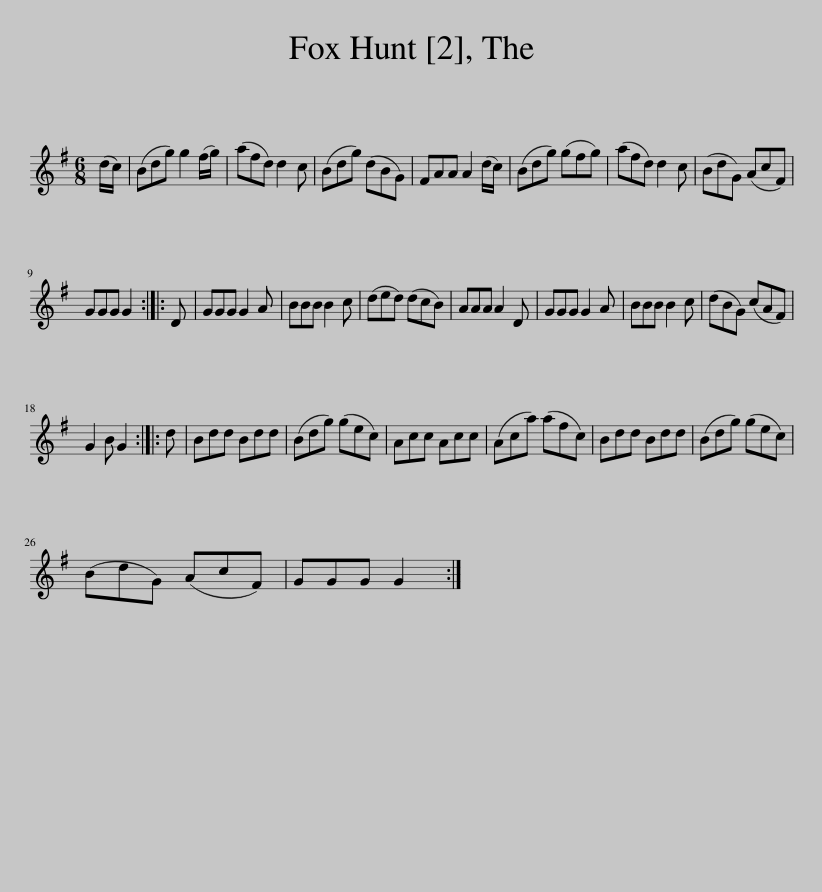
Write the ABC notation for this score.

X:1
L:1/8
M:6/8
I:linebreak $
K:G
V:1 treble
V:1
 (d/c/) | (Bdg) g2 (f/g/) | (afd) d2 c | (Bdg) (dBG) | FAA A2 (d/c/) | %5
 (Bdg) (gfg) | (afd) d2 c | (BdG) (AcF) |$ GGG G2 :: D | %10
 GGG G2 A | BBB B2 c | (ded) (dcB) | AAA A2 D | GGG G2 A | %15
 BBB B2 c | (dBG) (cAF) |$ G2 B G2 :: d | Bdd Bdd | %20
 (Bdg) (gec) | Acc Acc | (Aca) (afc) | Bdd Bdd | (Bdg) (gec) |$ %25
 (BdG) (AcF) | GGG G2 :| %27
